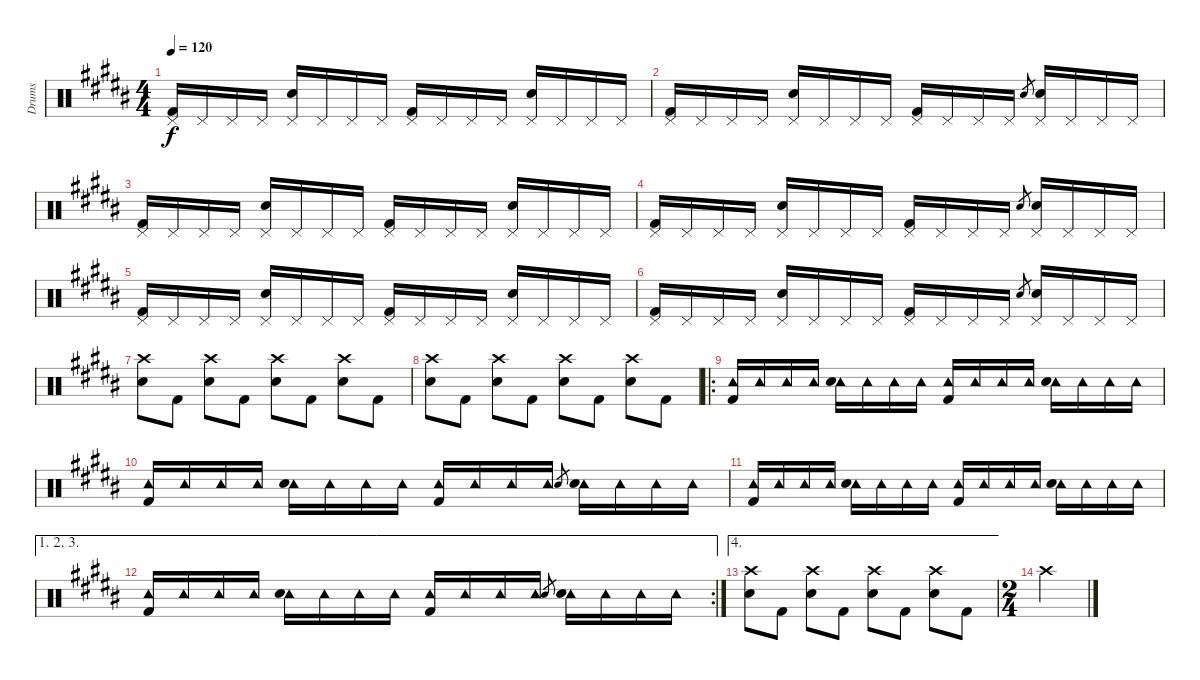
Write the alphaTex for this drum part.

\track ("Drums" "Drums") {instrument percussion}
\staff {score}
\articulation defaults
\ts (4 4)
\tempo 120
\clef neutral
\ks b
("Pedal Hi-Hat (hit)" "Kick (hit) 2").16{dy f} "Pedal Hi-Hat (hit)".16 "Pedal Hi-Hat (hit)".16 "Pedal Hi-Hat (hit)".16 ("Pedal Hi-Hat (hit)" "Snare (hit) 2").16 "Pedal Hi-Hat (hit)".16 "Pedal Hi-Hat (hit)".16 "Pedal Hi-Hat (hit)".16 ("Pedal Hi-Hat (hit)" "Kick (hit) 2").16 "Pedal Hi-Hat (hit)".16 "Pedal Hi-Hat (hit)".16 "Pedal Hi-Hat (hit)".16 ("Pedal Hi-Hat (hit)" "Snare (hit) 2").16 "Pedal Hi-Hat (hit)".16 "Pedal Hi-Hat (hit)".16 "Pedal Hi-Hat (hit)".16 |
("Pedal Hi-Hat (hit)" "Kick (hit) 2").16 "Pedal Hi-Hat (hit)".16 "Pedal Hi-Hat (hit)".16 "Pedal Hi-Hat (hit)".16 ("Pedal Hi-Hat (hit)" "Snare (hit) 2").16 "Pedal Hi-Hat (hit)".16 "Pedal Hi-Hat (hit)".16 "Pedal Hi-Hat (hit)".16 ("Pedal Hi-Hat (hit)" "Kick (hit) 2").16 "Pedal Hi-Hat (hit)".16 "Pedal Hi-Hat (hit)".16 "Pedal Hi-Hat (hit)".16 "Snare (hit) 2".8{gr} ("Pedal Hi-Hat (hit)" "Snare (hit) 2").16 "Pedal Hi-Hat (hit)".16 "Pedal Hi-Hat (hit)".16 "Pedal Hi-Hat (hit)".16 |
("Pedal Hi-Hat (hit)" "Kick (hit) 2").16 "Pedal Hi-Hat (hit)".16 "Pedal Hi-Hat (hit)".16 "Pedal Hi-Hat (hit)".16 ("Pedal Hi-Hat (hit)" "Snare (hit) 2").16 "Pedal Hi-Hat (hit)".16 "Pedal Hi-Hat (hit)".16 "Pedal Hi-Hat (hit)".16 ("Pedal Hi-Hat (hit)" "Kick (hit) 2").16 "Pedal Hi-Hat (hit)".16 "Pedal Hi-Hat (hit)".16 "Pedal Hi-Hat (hit)".16 ("Pedal Hi-Hat (hit)" "Snare (hit) 2").16 "Pedal Hi-Hat (hit)".16 "Pedal Hi-Hat (hit)".16 "Pedal Hi-Hat (hit)".16 |
("Pedal Hi-Hat (hit)" "Kick (hit) 2").16 "Pedal Hi-Hat (hit)".16 "Pedal Hi-Hat (hit)".16 "Pedal Hi-Hat (hit)".16 ("Pedal Hi-Hat (hit)" "Snare (hit) 2").16 "Pedal Hi-Hat (hit)".16 "Pedal Hi-Hat (hit)".16 "Pedal Hi-Hat (hit)".16 ("Pedal Hi-Hat (hit)" "Kick (hit) 2").16 "Pedal Hi-Hat (hit)".16 "Pedal Hi-Hat (hit)".16 "Pedal Hi-Hat (hit)".16 "Snare (hit) 2".8{gr} ("Pedal Hi-Hat (hit)" "Snare (hit) 2").16 "Pedal Hi-Hat (hit)".16 "Pedal Hi-Hat (hit)".16 "Pedal Hi-Hat (hit)".16 |
("Pedal Hi-Hat (hit)" "Kick (hit) 2").16 "Pedal Hi-Hat (hit)".16 "Pedal Hi-Hat (hit)".16 "Pedal Hi-Hat (hit)".16 ("Pedal Hi-Hat (hit)" "Snare (hit) 2").16 "Pedal Hi-Hat (hit)".16 "Pedal Hi-Hat (hit)".16 "Pedal Hi-Hat (hit)".16 ("Pedal Hi-Hat (hit)" "Kick (hit) 2").16 "Pedal Hi-Hat (hit)".16 "Pedal Hi-Hat (hit)".16 "Pedal Hi-Hat (hit)".16 ("Pedal Hi-Hat (hit)" "Snare (hit) 2").16 "Pedal Hi-Hat (hit)".16 "Pedal Hi-Hat (hit)".16 "Pedal Hi-Hat (hit)".16 |
("Pedal Hi-Hat (hit)" "Kick (hit) 2").16 "Pedal Hi-Hat (hit)".16 "Pedal Hi-Hat (hit)".16 "Pedal Hi-Hat (hit)".16 ("Pedal Hi-Hat (hit)" "Snare (hit) 2").16 "Pedal Hi-Hat (hit)".16 "Pedal Hi-Hat (hit)".16 "Pedal Hi-Hat (hit)".16 ("Pedal Hi-Hat (hit)" "Kick (hit) 2").16 "Pedal Hi-Hat (hit)".16 "Pedal Hi-Hat (hit)".16 "Pedal Hi-Hat (hit)".16 "Snare (hit) 2".8{gr} ("Pedal Hi-Hat (hit)" "Snare (hit) 2").16 "Pedal Hi-Hat (hit)".16 "Pedal Hi-Hat (hit)".16 "Pedal Hi-Hat (hit)".16 |
("Crash high (hit)" "Snare (hit) 2").8 "Kick (hit) 2".8 ("Crash high (hit)" "Snare (hit) 2").8 "Kick (hit) 2".8 ("Crash high (hit)" "Snare (hit) 2").8 "Kick (hit) 2".8 ("Crash high (hit)" "Snare (hit) 2").8 "Kick (hit) 2".8 |
("Crash high (hit)" "Snare (hit) 2").8 "Kick (hit) 2".8 ("Crash high (hit)" "Snare (hit) 2").8 "Kick (hit) 2".8 ("Crash high (hit)" "Snare (hit) 2").8 "Kick (hit) 2".8 ("Crash high (hit)" "Snare (hit) 2").8 "Kick (hit) 2".8 |
\ro
("Tambourine (hit)" "Kick (hit) 2").16 "Tambourine (hit)".16 "Tambourine (hit)".16 "Tambourine (hit)".16 ("Tambourine (hit)" "Snare (hit) 2").16 "Tambourine (hit)".16 "Tambourine (hit)".16 "Tambourine (hit)".16 ("Tambourine (hit)" "Kick (hit) 2").16 "Tambourine (hit)".16 "Tambourine (hit)".16 "Tambourine (hit)".16 ("Tambourine (hit)" "Snare (hit) 2").16 "Tambourine (hit)".16 "Tambourine (hit)".16 "Tambourine (hit)".16 |
("Tambourine (hit)" "Kick (hit) 2").16 "Tambourine (hit)".16 "Tambourine (hit)".16 "Tambourine (hit)".16 ("Tambourine (hit)" "Snare (hit) 2").16 "Tambourine (hit)".16 "Tambourine (hit)".16 "Tambourine (hit)".16 ("Tambourine (hit)" "Kick (hit) 2").16 "Tambourine (hit)".16 "Tambourine (hit)".16 "Tambourine (hit)".16 "Snare (hit) 2".8{gr} ("Tambourine (hit)" "Snare (hit) 2").16 "Tambourine (hit)".16 "Tambourine (hit)".16 "Tambourine (hit)".16 |
("Tambourine (hit)" "Kick (hit) 2").16 "Tambourine (hit)".16 "Tambourine (hit)".16 "Tambourine (hit)".16 ("Tambourine (hit)" "Snare (hit) 2").16 "Tambourine (hit)".16 "Tambourine (hit)".16 "Tambourine (hit)".16 ("Tambourine (hit)" "Kick (hit) 2").16 "Tambourine (hit)".16 "Tambourine (hit)".16 "Tambourine (hit)".16 ("Tambourine (hit)" "Snare (hit) 2").16 "Tambourine (hit)".16 "Tambourine (hit)".16 "Tambourine (hit)".16 |
\ae (1 2 3)
\rc 2
("Tambourine (hit)" "Kick (hit) 2").16 "Tambourine (hit)".16 "Tambourine (hit)".16 "Tambourine (hit)".16 ("Tambourine (hit)" "Snare (hit) 2").16 "Tambourine (hit)".16 "Tambourine (hit)".16 "Tambourine (hit)".16 ("Tambourine (hit)" "Kick (hit) 2").16 "Tambourine (hit)".16 "Tambourine (hit)".16 "Tambourine (hit)".16 "Snare (hit) 2".8{gr} ("Tambourine (hit)" "Snare (hit) 2").16 "Tambourine (hit)".16 "Tambourine (hit)".16 "Tambourine (hit)".16 |
\ae 4
("Crash high (hit)" "Snare (hit) 2").8 "Kick (hit) 2".8 ("Crash high (hit)" "Snare (hit) 2").8 "Kick (hit) 2".8 ("Crash high (hit)" "Snare (hit) 2").8 "Kick (hit) 2".8 ("Crash high (hit)" "Snare (hit) 2").8 "Kick (hit) 2".8 |
\ts (2 4)
"Crash high (hit)"{tr (49 16)}.2
